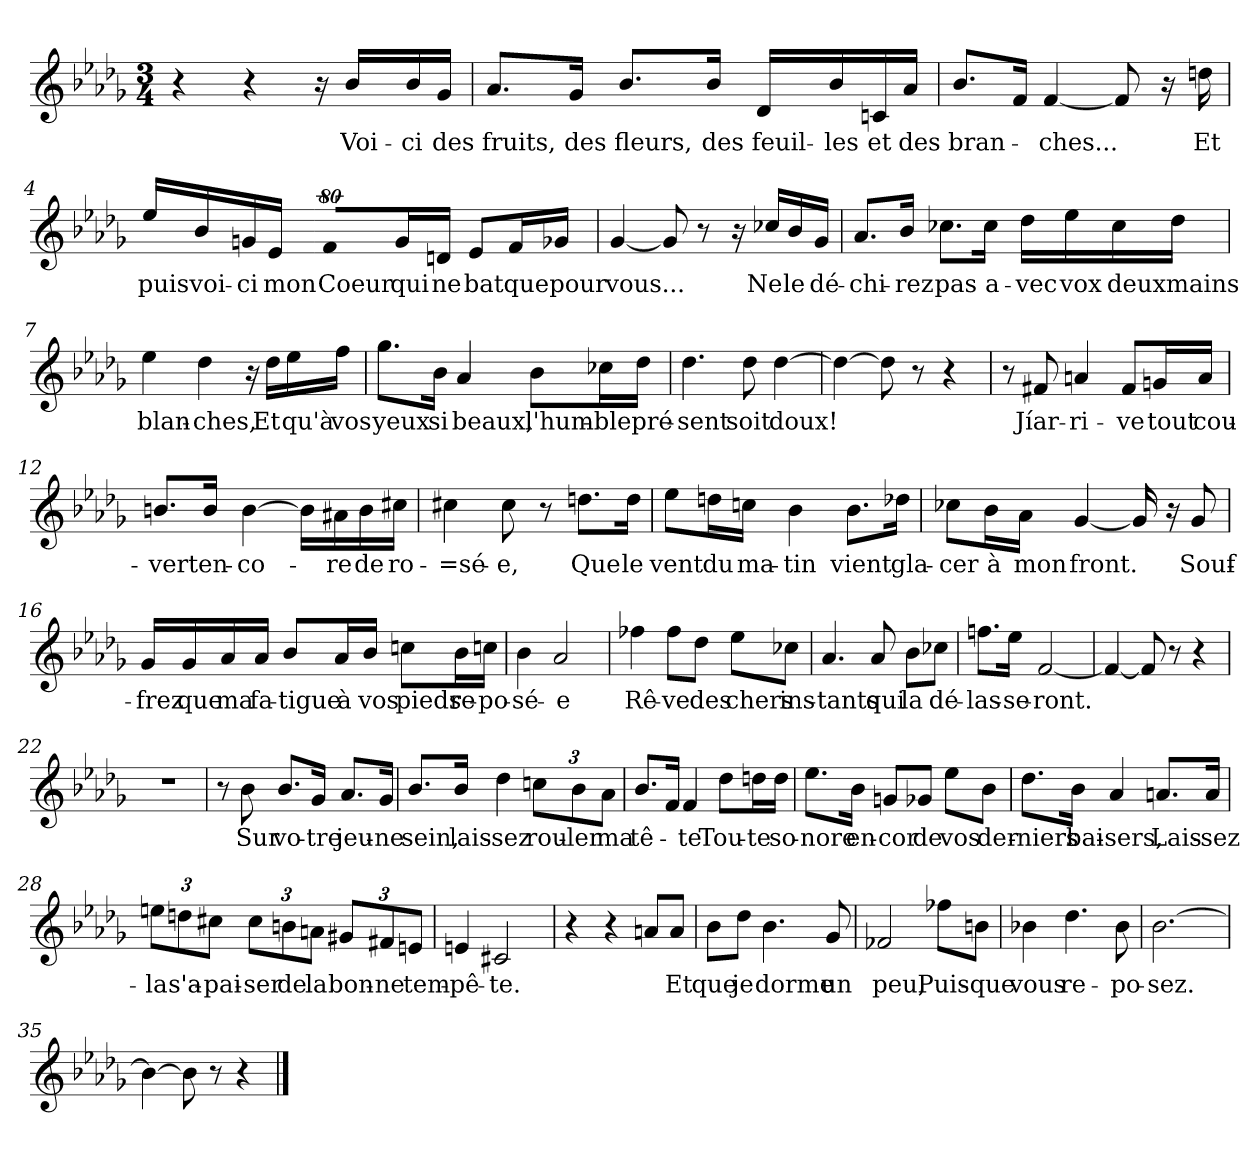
**kern	**text
*part1	*part1
*staff1	*staff1
*clefG2	*
*k[b-e-a-d-g-]	*
*M3/4	*
=1	=1
4r	.
4r	.
16r	.
!	!LO:LY:b
16b-/LL	Voi-
!	!LO:LY:b
16b-/	-ci
!	!LO:LY:b
16g-/JJ	des
=2	=2
!	!LO:LY:b
8.a-/L	fruits,
!	!LO:LY:b
16g-/Jk	des
!	!LO:LY:b
8.b-/L	fleurs,
!	!LO:LY:b
16b-/Jk	des
!	!LO:LY:b
16d-/LL	feuil-
!	!LO:LY:b
16b-/	-les
!	!LO:LY:b
16cn/	et
!	!LO:LY:b
16a-/JJ	des
=3	=3
!	!LO:LY:b
8.b-/L	bran-
16f/Jk	.
!	!LO:LY:b
[4f/	-ches...
8f/]	.
16r	.
!	!LO:LY:b
16ddn\	Et
!!LO:LB:g=z
=4	=4
!	!LO:LY:b
16ee-/LL	puis
!	!LO:LY:b
16b-/	voi-
!	!LO:LY:b
16gn/	-ci
!	!LO:LY:b
16e-/JJ	mon
!LO:N:vis=8	!LO:LY:b
640%71f/L	Coeur
!	!LO:LY:b
16g/L	qui
!	!LO:LY:b
16dn/JJ	ne
!	!LO:LY:b
8e-/L	bat
!	!LO:LY:b
16f/L	que
!	!LO:LY:b
16g-X/JJ	pour
!LO:N:vis=128...	!
640%9ryy	.
=5	=5
!	!LO:LY:b
[4g-/	vous...
8g-/]	.
8r	.
16r	.
!	!LO:LY:b
16cc-X/LL	Ne
!	!LO:LY:b
16b-/	le
!	!LO:LY:b
16g-/JJ	dé-
=6	=6
!	!LO:LY:b
8.a-/L	-chi-
!	!LO:LY:b
16b-/Jk	-rez
!	!LO:LY:b
8.cc-X\L	pas
!	!LO:LY:b
16cc-\Jk	a-
!	!LO:LY:b
16dd-\LL	-vec
!	!LO:LY:b
16ee-\	vox
!	!LO:LY:b
16cc-\	deux
!	!LO:LY:b
16dd-\JJ	mains
!!LO:LB:g=z
=7	=7
!	!LO:LY:b
4ee-\	blan-
!	!LO:LY:b
4dd-\	-ches,
16r	.
!	!LO:LY:b
16dd-\LL	Et
!	!LO:LY:b
16ee-\	qu'à
!	!LO:LY:b
16ff\JJ	vos
=8	=8
!	!LO:LY:b
8.gg-\L	yeux
!	!LO:LY:b
16b-\Jk	si
!	!LO:LY:b
4a-/	beaux,
!	!LO:LY:b
8b-\L	l'hum-
!	!LO:LY:b
16cc-X\L	-ble
!	!LO:LY:b
16dd-\JJ	pré-
=9	=9
!	!LO:LY:b
4.dd-\	-sent
!	!LO:LY:b
8dd-\	soit
!	!LO:LY:b
[4dd-\	doux!
=10	=10
4dd-\_	.
8dd-\]	.
8r	.
4r	.
=11	=11
8r	.
!	!LO:LY:b
8f#X/	Jíar-
!	!LO:LY:b
4an/	-ri-
!	!LO:LY:b
8f#/L	-ve
!	!LO:LY:b
16gn/L	tout
!	!LO:LY:b
16a/JJ	cou-
!!LO:LB:g=z
=12	=12
!	!LO:LY:b
8.bn/L	-vert
!	!LO:LY:b
16b/Jk	en-
!	!LO:LY:b
[4b\	-co-
16b\LL]	.
!	!LO:LY:b
16a#X\	-re
!	!LO:LY:b
16b\	de
!	!LO:LY:b
16cc#X\JJ	ro-
=13	=13
!	!LO:LY:b
4cc#X\	=sé-
!	!LO:LY:b
8cc#\	-e,
8r	.
!	!LO:LY:b
8.ddn\L	Que
!	!LO:LY:b
16dd\Jk	le
=14	=14
!	!LO:LY:b
8ee-\L	vent
!	!LO:LY:b
16ddn\L	du
!	!LO:LY:b
16ccn\JJ	ma-
!	!LO:LY:b
4b-\	-tin
!	!LO:LY:b
8.b-\L	vient
!	!LO:LY:b
16dd-X\Jk	gla-
=15	=15
!	!LO:LY:b
8cc-X\L	-cer
!	!LO:LY:b
16b-\L	à
!	!LO:LY:b
16a-\JJ	mon
!	!LO:LY:b
[4g-/	front.
16g-/]	.
16r	.
!	!LO:LY:b
8g-/	Souf-
!!LO:LB:g=z
=16	=16
!	!LO:LY:b
16g-/LL	-frez
!	!LO:LY:b
16g-/	que
!	!LO:LY:b
16a-/	ma
!	!LO:LY:b
16a-/JJ	fa-
!	!LO:LY:b
8b-/L	-tigue
!	!LO:LY:b
16a-/L	à
!	!LO:LY:b
16b-/JJ	vos
!	!LO:LY:b
8ccn\L	pieds
!	!LO:LY:b
16b-\L	re-
!	!LO:LY:b
16ccn\JJ	-po-
=17	=17
!	!LO:LY:b
4b-\	-sé-
!	!LO:LY:b
2a-/	-e
=18	=18
!	!LO:LY:b
4ff-X\	Rê-
!	!LO:LY:b
8ff-\L	-ve
!	!LO:LY:b
8dd-\J	des
!	!LO:LY:b
8ee-\L	chers
!	!LO:LY:b
8cc-X\J	ins-
=19	=19
!	!LO:LY:b
4.a-/	-tants
!	!LO:LY:b
8a-/	qui
!	!LO:LY:b
8b-\L	la
!	!LO:LY:b
8cc-X\J	dé-
=20	=20
!	!LO:LY:b
8.ffn\L	-las-
!	!LO:LY:b
16ee-\Jk	-se-
!	!LO:LY:b
[2f/	-ront.
=21	=21
4f/_	.
8f/]	.
8r	.
4r	.
=22	=22
2.r	.
!!LO:LB:g=z
=23	=23
8r	.
!	!LO:LY:b
8b-\	Sur
!	!LO:LY:b
8.b-/L	vo-
!	!LO:LY:b
16g-/Jk	-tre
!	!LO:LY:b
8.a-/L	jeu-
!	!LO:LY:b
16g-/Jk	-ne
=24	=24
!	!LO:LY:b
8.b-/L	sein,
!	!LO:LY:b
16b-/Jk	lais-
!	!LO:LY:b
4dd-\	-sez
!	!LO:LY:b
12ccn\L	rou-
!	!LO:LY:b
12b-\	-ler
!	!LO:LY:b
12a-\J	ma
=25	=25
!	!LO:LY:b
8.b-/L	tê-
16f/Jk	.
!	!LO:LY:b
4f/	-te
!	!LO:LY:b
8dd-\L	Tou-
!	!LO:LY:b
16ddn\L	-te
!	!LO:LY:b
16dd\JJ	so-
=26	=26
!	!LO:LY:b
8.ee-\L	-nore
!	!LO:LY:b
16b-\Jk	en-
!	!LO:LY:b
8gn/L	-cor
!	!LO:LY:b
8g-X/J	de
!	!LO:LY:b
8ee-\L	vos
!	!LO:LY:b
8b-\J	der-
=27	=27
!	!LO:LY:b
8.dd-\L	-niers
!	!LO:LY:b
16b-\Jk	bai-
!	!LO:LY:b
4a-/	-sers,
!	!LO:LY:b
8.an/L	Lais-
!	!LO:LY:b
16a/Jk	-sez-
!!LO:LB:g=z
=28	=28
!	!LO:LY:b
12een\L	la
!	!LO:LY:b
12ddn\	s'a-
!	!LO:LY:b
12cc#X\J	-pai-
!	!LO:LY:b
12cc#\L	-ser
!	!LO:LY:b
12bn\	de
!	!LO:LY:b
12an\J	la
!	!LO:LY:b
12g#X/L	bon-
!	!LO:LY:b
12f#X/	-ne
!	!LO:LY:b
12en/J	tem-
=29	=29
!	!LO:LY:b
4en/	-pê-
!	!LO:LY:b
2c#X/	-te.
=30	=30
4r	.
4r	.
8an/L	.
!	!LO:LY:b
8a/J	Et
=31	=31
!	!LO:LY:b
8b-\L	que
!	!LO:LY:b
8dd-\J	je
!	!LO:LY:b
4.b-\	dorme
!	!LO:LY:b
8g-/	un
=32	=32
!	!LO:LY:b
2f-X/	peu,
!	!LO:LY:b
8ff-X\L	Puis-
!	!LO:LY:b
8bn\J	-que
=33	=33
!	!LO:LY:b
4b-X\	vous
!	!LO:LY:b
4.dd-\	re-
!	!LO:LY:b
8b-\	-po-
=34	=34
!	!LO:LY:b
[2.b-\	-sez.
!!LO:LB:g=z
=35	=35
4b-\_	.
8b-\]	.
8r	.
4r	.
==	==
*-	*-
